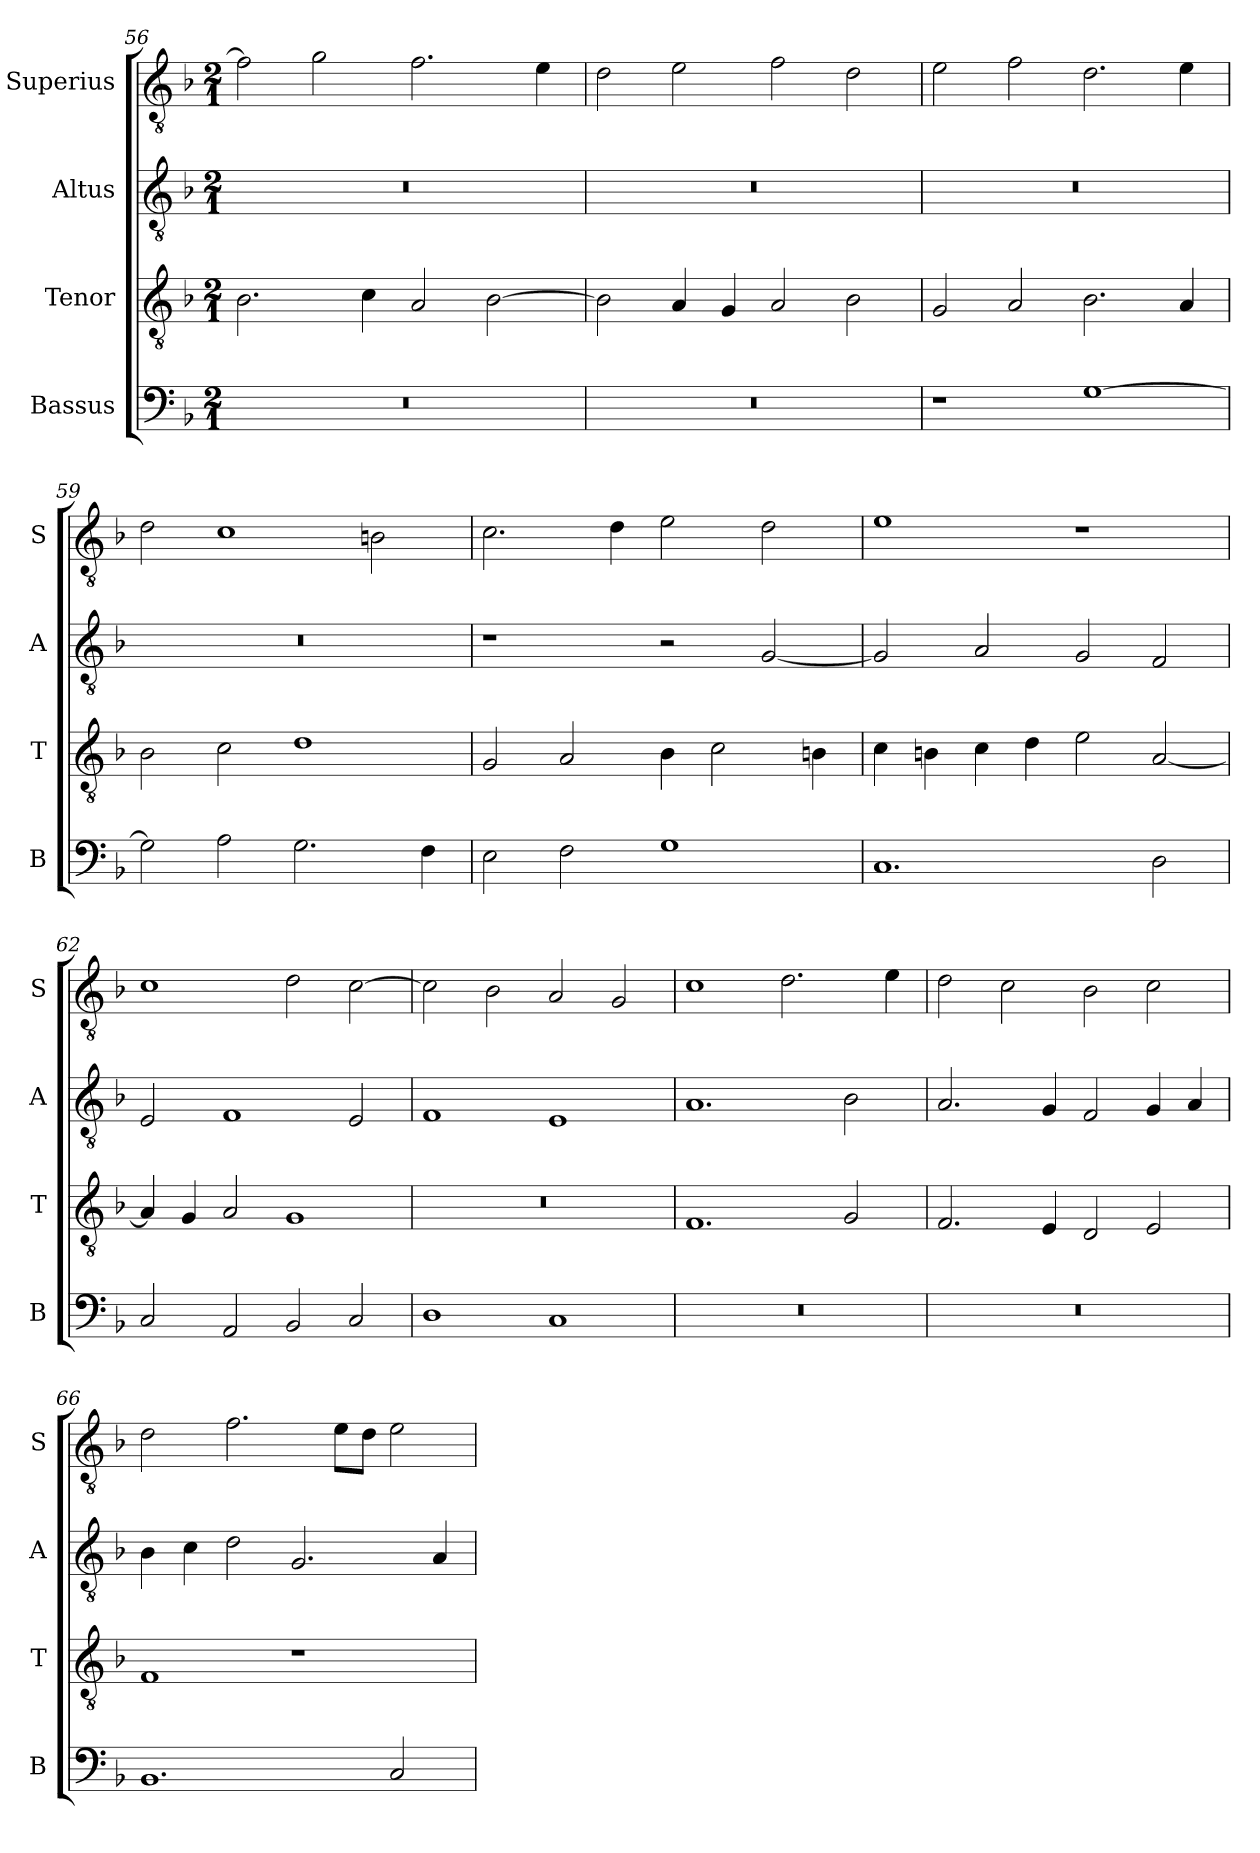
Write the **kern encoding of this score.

**kern	**kern	**kern	**kern
*part4	*part3	*part2	*part1
*staff4	*staff3	*staff2	*staff1
*I"Bassus	*I"Tenor	*I"Altus	*I"Superius
*I'B	*I'T	*I'A	*I'S
*clefF4	*clefGv2	*clefGv2	*clefGv2
*k[b-]	*k[b-]	*k[b-]	*k[b-]
*F:	*F:	*F:	*F:
*M2/1	*M2/1	*M2/1	*M2/1
=56	=56	=56	=56
0r	2.B-	0r	2f]
.	.	.	2g
.	4c	.	.
.	2A	.	2.f
.	[2B-	.	.
.	.	.	4e
=57	=57	=57	=57
0r	2B-]	0r	2d
.	4A	.	2e
.	4G	.	.
.	2A	.	2f
.	2B-	.	2d
=58	=58	=58	=58
1r	2G	0r	2e
.	2A	.	2f
[1G	2.B-	.	2.d
.	4A	.	4e
=59	=59	=59	=59
2G]	2B-	0r	2d
2A	2c	.	1c
2.G	1d	.	.
.	.	.	2Bn
4F	.	.	.
=60	=60	=60	=60
2E	2G	1r	2.c
2F	2A	.	.
.	.	.	4d
1G	4B-	2r	2e
.	2c	.	.
.	.	[2G	2d
.	4Bn	.	.
=61	=61	=61	=61
1.C	4c	2G]	1e
.	4Bn	.	.
.	4c	2A	.
.	4d	.	.
.	2e	2G	1r
2D	[2A	2F	.
=62	=62	=62	=62
2C	4A]	2E	1c
.	4G	.	.
2AA	2A	1F	.
2BB-	1G	.	2d
2C	.	2E	[2c
=63	=63	=63	=63
1D	0r	1F	2c]
.	.	.	2B-
1C	.	1E	2A
.	.	.	2G
=64	=64	=64	=64
0r	1.F	1.A	1c
.	.	.	2.d
.	2G	2B-	.
.	.	.	4e
=65	=65	=65	=65
0r	2.F	2.A	2d
.	.	.	2c
.	4E	4G	.
.	2D	2F	2B-
.	2E	4G	2c
.	.	4A	.
=66	=66	=66	=66
1.BB-	1F	4B-	2d
.	.	4c	.
.	.	2d	2.f
.	1r	2.G	.
.	.	.	8eL
.	.	.	8dJ
2C	.	.	2e
.	.	4A	.
=	=	=	=
*-	*-	*-	*-
